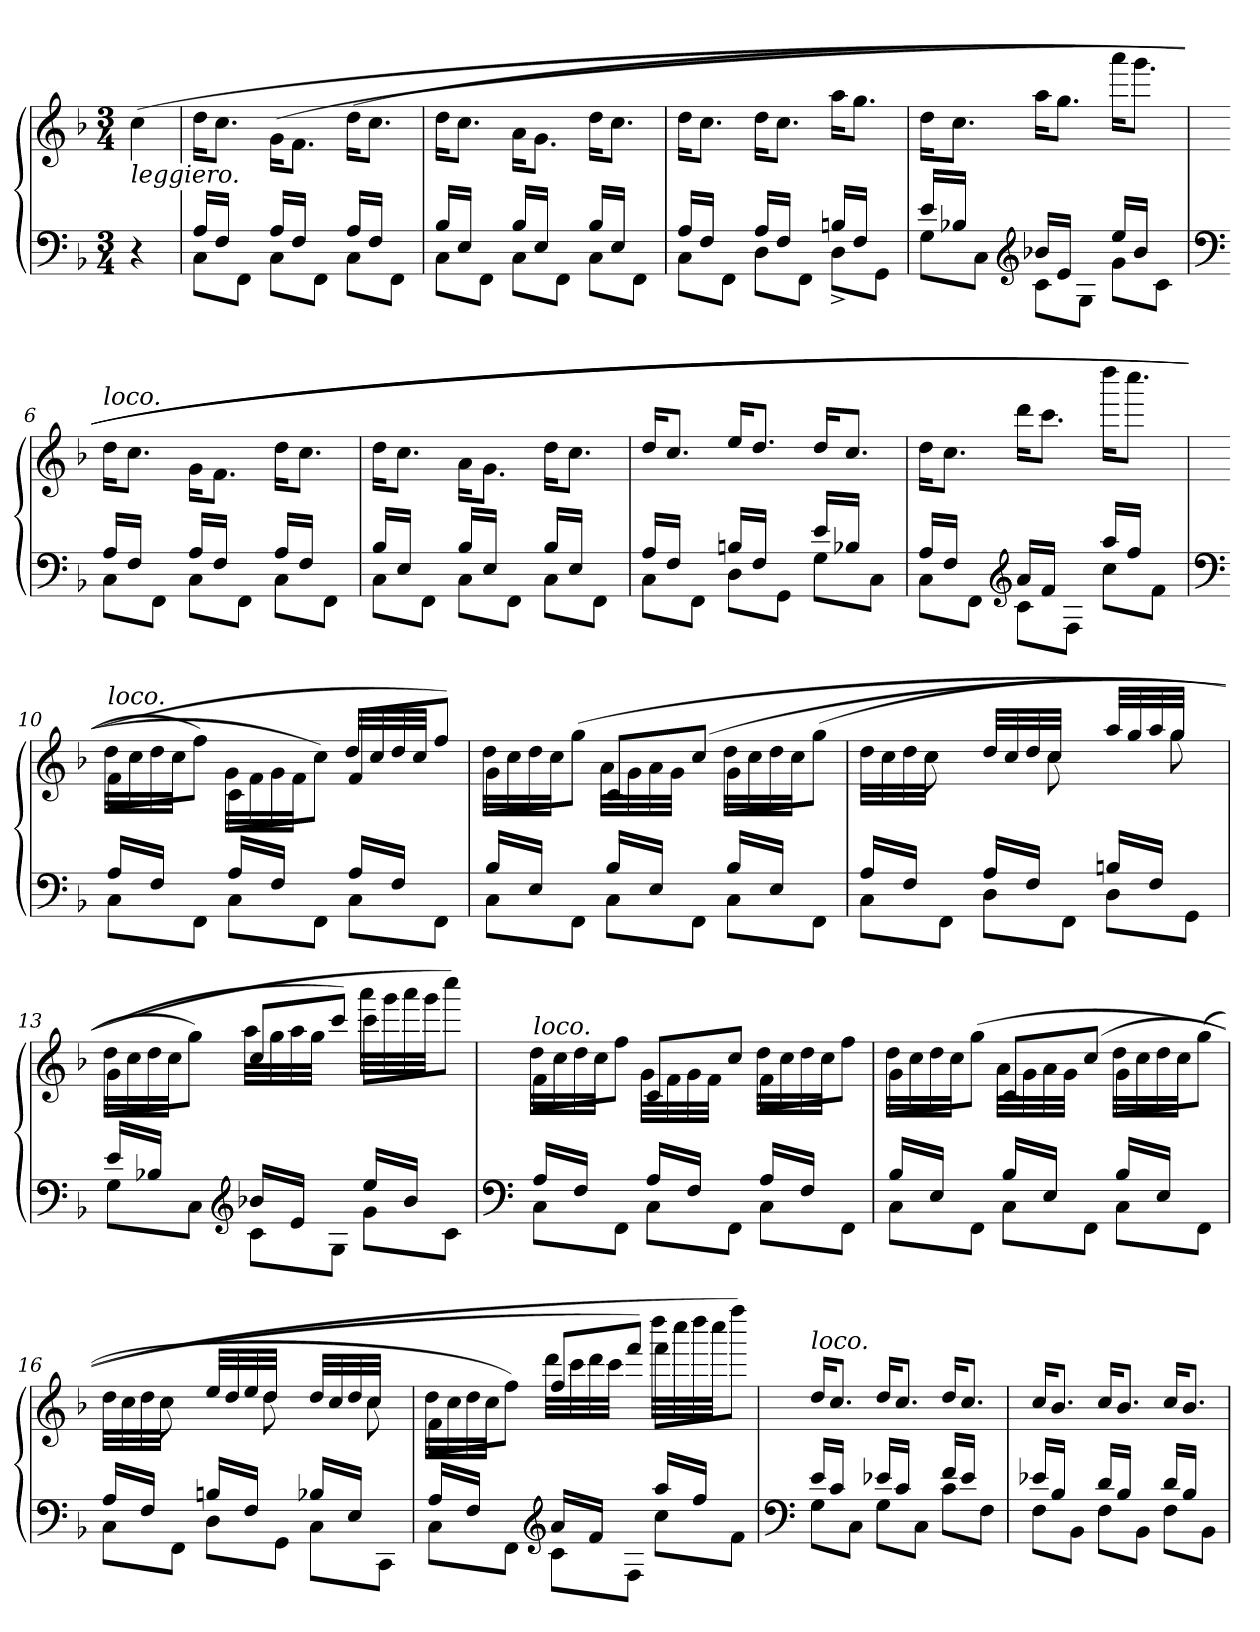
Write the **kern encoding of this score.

**kern	**kern
*part1	*part1
*staff2	*staff1
*clefF4	*clefG2
*k[b-]	*k[b-]
*F:	*F:
*M3/4	*M3/4
*MM120	*MM120
=1	=1
*	*^
!	!LO:TX:b:i:t=leggiero.	!
4r	4ryy	(>4cc\
=2	=2	=2
*^	*	*
16A/LL	8C\L	2.ryy	16dd\KL
16F/JJ	.	.	8.cc\J
8rcyy	8FF\J	.	.
16A/LL	8C\L	.	(<16g\KL
16F/JJ	.	.	8.f\J
8rcyy	8FF\J	.	.
16A/LL	8C\L	.	(>16dd\KL
16F/JJ	.	.	8.cc\J
8rAyy	8FF\J	.	.
=3	=3	=3	=3
16B-/LL	8C\L	2.ryy	16dd\KL
16E/JJ	.	.	8.cc\J
8rAyy	8FF\J	.	.
16B-/LL	8C\L	.	16a\KL
16E/JJ	.	.	8.g\J
8rAyy	8FF\J	.	.
16B-/LL	8C\L	.	16dd\KL
16E/JJ	.	.	8.cc\J
8rAyy	8FF\J	.	.
=4	=4	=4	=4
16A/LL	8C\L	2.ryy	16dd\KL
16F/JJ	.	.	8.cc\J
8rAyy	8FF\J	.	.
16A/LL	8D\L	.	16dd\KL
16F/JJ	.	.	8.cc\J
8rAyy	8FF\J	.	.
16Bn/LL	8D^\L	.	16aa\KL
16F/JJ	.	.	8.gg\J
8rAyy	8GG\J	.	.
=5	=5	=5	=5
16e/LL	8G\L	2.ryy	16dd\KL
16B-X/JJ	.	.	8.cc\J
8rAyy	8C\J	.	.
*clefG2	*	*	*
16b-X/LL	8c\L	.	16aa\KL
16e/JJ	.	.	8.gg\J
8rddyy	8G\J	.	.
16ee/LL	8g\L	.	16aaa\KL
16b-/JJ	.	.	8.ggg\J
8rffyy	8c\J	.	.
!!LO:LB:g=z	!!
=6	=6	=6	=6
*clefF4	*	*	*
!	!	!LO:TX:a:i:t=loco.	!
16A/LL	8C\L	2.ryy	16dd\KL
16F/JJ	.	.	8.cc\J
8rFyy	8FF\J	.	.
16A/LL	8C\L	.	16g\KL
16F/JJ	.	.	8.f\J
8ryy	8FF\J	.	.
16A/LL	8C\L	.	16dd\KL
16F/JJ	.	.	8.cc\J
8rFyy	8FF\J	.	.
=7	=7	=7	=7
16B-/LL	8C\L	2.ryy	16dd\KL
16E/JJ	.	.	8.cc\J
8rFyy	8FF\J	.	.
16B-/LL	8C\L	.	16a\KL
16E/JJ	.	.	8.g\J
8ryy	8FF\J	.	.
16B-/LL	8C\L	.	16dd\KL
16E/JJ	.	.	8.cc\J
8ryy	8FF\J	.	.
=8	=8	=8	=8
16A/LL	8C\L	2.ryy	16dd/KL
16F/JJ	.	.	8.cc/J
8ryy	8FF\J	.	.
16Bn/LL	8D\L	.	16ee/KL
16F/JJ	.	.	8.dd/J
8rcyy	8GG\J	.	.
16e/LL	8G\L	.	16dd/KL
16B-X/JJ	.	.	8.cc/J
8rAyy	8C\J	.	.
=9	=9	=9	=9
16A/LL	8C\L	2.ryy	16dd\KL
16F/JJ	.	.	8.cc\J
8rAyy	8FF\J	.	.
*clefG2	*	*	*
16a/LL	8c\L	.	16ddd\KL
16f/JJ	.	.	8.ccc\J
8ryy	8F\J	.	.
16aa/LL	8cc\L	.	16dddd\KL
16ff/JJ	.	.	8.cccc\J
8ryy	8f\J	.	.
!!LO:LB:g=z	!!
=10	=10	=10	=10
*clefF4	*	*	*
!	!	!LO:TX:a:i:t=loco.	!
16A/LL	8C\L	8f\L	32dd\LLL
.	.	.	32cc\
16F/JJ	.	.	32dd\
.	.	.	32cc\JJJ
8rAyy	8FF\J	8ff\J)	8rbbbyy
16A/LL	8C\L	8c\L	32g\LLL
.	.	.	32f\
16F/JJ	.	.	32g\
.	.	.	32f\JJJ
8rcyy	8FF\J	8cc\J)	8rbbbyy
16A/LL	8C\L	8f/L	32dd/LLL
.	.	.	32cc/
16F/JJ	.	.	32dd/
.	.	.	32cc/JJJ
8ryy	8FF\J	8ff/J)	8rbbbyy
=11	=11	=11	=11
16B-/LL	8C\L	8g\L	(>32dd\LLL
.	.	.	32cc\
16E/JJ	.	.	32dd\
.	.	.	32cc\JJJ
8ryy	8FF\J)	(8gg\J	8ryy
16B-/LL	8C\L	8c/L	(>32a\LLL
.	.	.	32g\
16E/JJ	.	.	32a\
.	.	.	32g\JJJ
8ryy	8FF\J)	(8cc/J	8ryy
16B-/LL	8C\L	8g\L	(>32dd\LLL
.	.	.	32cc\
16E/JJ	.	.	32dd\
.	.	.	32cc\JJJ
8ryy	8FF\J)	(8gg\J	8ryy
=12	=12	=12	=12
16A/LL	8C\L	16.ryy	(>32dd\LLL
.	.	.	32cc\
16F/JJ	.	.	32dd\
.	.	8cc\	32cc\JJJ
8rcyy	8FF\J	.	8rbbbyy
.	.	8ryy	.
16A/LL	8D\L	.	(>32dd/LLL
.	.	.	32cc/
16F/JJ	.	.	32dd/
.	.	8cc\	32cc/JJJ
8reyy	8FF\J	.	8rffyy
.	.	8ryy	.
16Bn/LL	8D\L	.	(>32aa/LLL
.	.	.	32gg/
16F/JJ	.	.	32aa/
.	.	8gg\	32gg/JJJ
8rcyy	8GG\J	.	8rffffyy
.	.	32ryy	.
!!LO:LB:g=z	!!
=13	=13	=13	=13
16e/LL	8G\L	8g\L	32dd\LLL
.	.	.	32cc\
16B-X/JJ	.	.	32dd\
.	.	.	32cc\JJJ
8ryy	8C\J	8gg\J)	8ryy
*clefG2	*	*	*
16b-X/LL	8c\L	8cc/L	32aa\LLL
.	.	.	32gg\
16e/JJ	.	.	32aa\
.	.	.	32gg\JJJ
8ryy	8G\J	8ccc/J)	8ryy
16ee/LL	8g\L	8ccc\L	32aaa\LLL
.	.	.	32ggg\
16b-/JJ	.	.	32aaa\
.	.	.	32ggg\JJJ
8ryy	8c\J	8cccc\J)	8ryy
=14	=14	=14	=14
*clefF4	*	*	*
!	!	!LO:TX:a:i:t=loco.	!
16A/LL	8C\L	8f\L	(>32dd\LLL
.	.	.	32cc\
16F/JJ	.	.	32dd\
.	.	.	32cc\JJJ
8ryy	8FF\J)	(8ff\J	8ryy
16A/LL	8C\L	8c/L	(>32g\LLL
.	.	.	32f\
16F/JJ	.	.	32g\
.	.	.	32f\JJJ
8ryy	8FF\J)	(8cc/J	8ryy
16A/LL	8C\L	8f\L	(>32dd\LLL
.	.	.	32cc\
16F/JJ	.	.	32dd\
.	.	.	32cc\JJJ
8ryy	8FF\J)	(8ff\J	8ryy
!!LO:PB:g=z	!!
=15	=15	=15	=15
16B-/LL	8C\L	8g\L	(>32dd\LLL
.	.	.	32cc\
16E/JJ	.	.	32dd\
.	.	.	32cc\JJJ
8ryy	8FF\J)	(8gg\J	8ryy
16B-/LL	8C\L	8c/L	(>32a\LLL
.	.	.	32g\
16E/JJ	.	.	32a\
.	.	.	32g\JJJ
8ryy	8FF\J)	(8cc/J	8ryy
16B-/LL	8C\L	8g\L	(>32dd\LLL
.	.	.	32cc\
16E/JJ	.	.	32dd\
.	.	.	32cc\JJJ
8ryy	8FF\J)	(8gg\J	8ryy
=16	=16	=16	=16
16A/LL	8C\L	16.ryy	(>32dd\LLL
.	.	.	32cc\
16F/JJ	.	.	32dd\
.	.	8cc\	32cc\JJJ
8rcyy	8FF\J	.	8rbbbyy
.	.	8ryy	.
16Bn/LL	8D\L	.	(>32ee/LLL
.	.	.	32dd/
16F/JJ	.	.	32ee/
.	.	8dd\	32dd/JJJ
8reyy	8GG\J	.	8rffyy
.	.	8ryy	.
16B-X/LL	8C\L	.	(>32dd/LLL
.	.	.	32cc/
16E/JJ	.	.	32dd/
.	.	8cc\	32cc/JJJ
8rcyy	8CC\J	.	8rffffyy
.	.	32ryy	.
!!LO:LB:g=z	!!
=17	=17	=17	=17
16A/LL	8C\L	8f\L	32dd\LLL
.	.	.	32cc\
16F/JJ	.	.	32dd\
.	.	.	32cc\JJJ
8ryy	8FF\J	8ff\J)	8ryy
*clefG2	*	*	*
16a/LL	8c\L	8ff/L	32ddd\LLL
.	.	.	32ccc\
16f/JJ	.	.	32ddd\
.	.	.	32ccc\JJJ
8ryy	8F\J	8fff/J)	8ryy
16aa/LL	8cc\L	8fff\L	32dddd\LLL
.	.	.	32cccc\
16ff/JJ	.	.	32dddd\
.	.	.	32cccc\JJJ
8ryy	8f\J	8ffff\J)	8ryy
=18	=18	=18	=18
*clefF4	*	*	*
!	!	!LO:TX:a:i:t=loco.	!
16e/LL	8G\L	2.ryy	16dd/KL
16c/JJ	.	.	8.cc/J
8rcyy	8C\J	.	.
16e-X/LL	8G\L	.	16dd/KL
16c/JJ	.	.	8.cc/J
8rcyy	8C\J	.	.
16f/LL	8c\L	.	16dd/KL
16e-/JJ	.	.	8.cc/J
8rcyy	8F\J	.	.
=19	=19	=19	=19
16e-X/LL	8F\L	2.ryy	16cc/KL
16B-/JJ	.	.	8.b-/J
8reyy	8BB-\J	.	.
16d/LL	8F\L	.	16cc/KL
16B-/JJ	.	.	8.b-/J
8reyy	8BB-\J	.	.
16d/LL	8F\L	.	16cc/KL
16B-/JJ	.	.	8.b-/J
8reyy	8BB-\J	.	.
*v	*v	*	*
*	*v	*v
=	=
*-	*-
